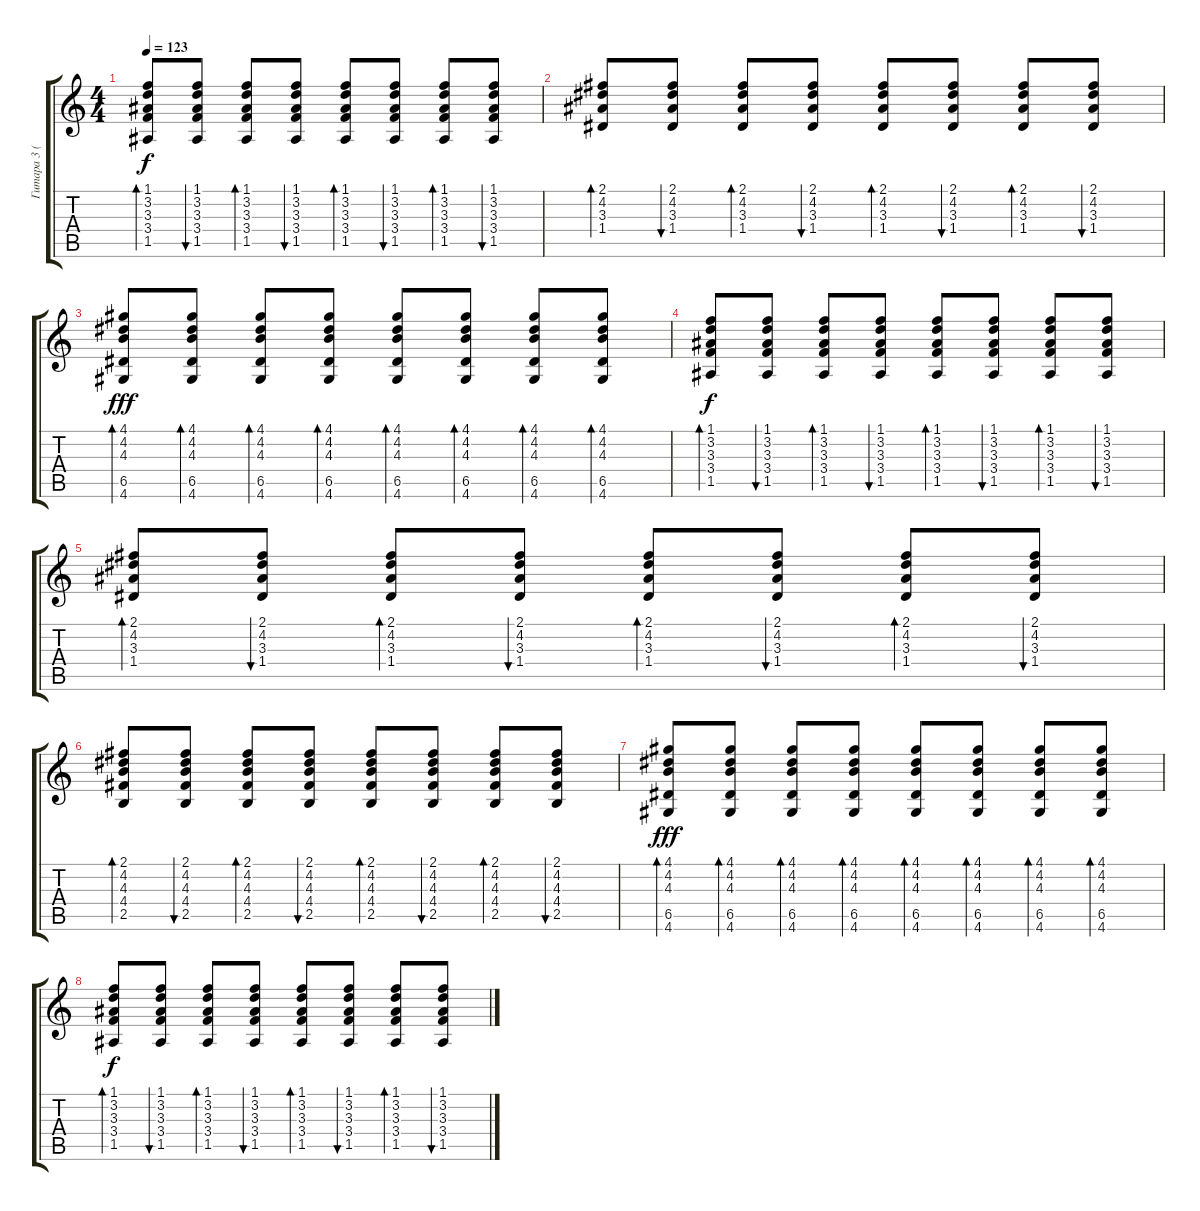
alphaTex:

\track ("Гитара 3 (ритм)" "Гитара 3 (") {instrument acousticguitarsteel}
\staff {score tabs}
\tuning (E4 B3 G3 D3 A2 E2) {hide}
\ts (4 4)
\tempo 123
\clef g2
\ks c
(1.1 3.2 3.3 3.4 1.5).8{bd 60 dy f} (1.1 3.2 3.3 3.4 1.5).8{bu 60} (1.1 3.2 3.3 3.4 1.5).8{bd 60} (1.1 3.2 3.3 3.4 1.5).8{bu 60} (1.1 3.2 3.3 3.4 1.5).8{bd 60} (1.1 3.2 3.3 3.4 1.5).8{bu 60} (1.1 3.2 3.3 3.4 1.5).8{bd 60} (1.1 3.2 3.3 3.4 1.5).8{bu 60} |
(2.1 4.2 3.3 1.4).8{bd 60} (2.1 4.2 3.3 1.4).8{bu 60} (2.1 4.2 3.3 1.4).8{bd 60} (2.1 4.2 3.3 1.4).8{bu 60} (2.1 4.2 3.3 1.4).8{bd 60} (2.1 4.2 3.3 1.4).8{bu 60} (2.1 4.2 3.3 1.4).8{bd 60} (2.1 4.2 3.3 1.4).8{bu 60} |
(4.1 4.2 4.3 6.5 4.6).8{bd 60 dy fff} (4.1 4.2 4.3 6.5 4.6).8{bd 60} (4.1 4.2 4.3 6.5 4.6).8{bd 60} (4.1 4.2 4.3 6.5 4.6).8{bd 60} (4.1 4.2 4.3 6.5 4.6).8{bd 60} (4.1 4.2 4.3 6.5 4.6).8{bd 60} (4.1 4.2 4.3 6.5 4.6).8{bd 60} (4.1 4.2 4.3 6.5 4.6).8{bd 60} |
(1.1 3.2 3.3 3.4 1.5).8{bd 60 dy f} (1.1 3.2 3.3 3.4 1.5).8{bu 60} (1.1 3.2 3.3 3.4 1.5).8{bd 60} (1.1 3.2 3.3 3.4 1.5).8{bu 60} (1.1 3.2 3.3 3.4 1.5).8{bd 60} (1.1 3.2 3.3 3.4 1.5).8{bu 60} (1.1 3.2 3.3 3.4 1.5).8{bd 60} (1.1 3.2 3.3 3.4 1.5).8{bu 60} |
(2.1 4.2 3.3 1.4).8{bd 60} (2.1 4.2 3.3 1.4).8{bu 60} (2.1 4.2 3.3 1.4).8{bd 60} (2.1 4.2 3.3 1.4).8{bu 60} (2.1 4.2 3.3 1.4).8{bd 60} (2.1 4.2 3.3 1.4).8{bu 60} (2.1 4.2 3.3 1.4).8{bd 60} (2.1 4.2 3.3 1.4).8{bu 60} |
(2.1 4.2 4.3 4.4 2.5).8{bd 60} (2.1 4.2 4.3 4.4 2.5).8{bu 60} (2.1 4.2 4.3 4.4 2.5).8{bd 60} (2.1 4.2 4.3 4.4 2.5).8{bu 60} (2.1 4.2 4.3 4.4 2.5).8{bd 60} (2.1 4.2 4.3 4.4 2.5).8{bu 60} (2.1 4.2 4.3 4.4 2.5).8{bd 60} (2.1 4.2 4.3 4.4 2.5).8{bu 60} |
(4.1 4.2 4.3 6.5 4.6).8{bd 60 dy fff} (4.1 4.2 4.3 6.5 4.6).8{bd 60} (4.1 4.2 4.3 6.5 4.6).8{bd 60} (4.1 4.2 4.3 6.5 4.6).8{bd 60} (4.1 4.2 4.3 6.5 4.6).8{bd 60} (4.1 4.2 4.3 6.5 4.6).8{bd 60} (4.1 4.2 4.3 6.5 4.6).8{bd 60} (4.1 4.2 4.3 6.5 4.6).8{bd 60} |
(1.1 3.2 3.3 3.4 1.5).8{bd 60 dy f} (1.1 3.2 3.3 3.4 1.5).8{bu 60} (1.1 3.2 3.3 3.4 1.5).8{bd 60} (1.1 3.2 3.3 3.4 1.5).8{bu 60} (1.1 3.2 3.3 3.4 1.5).8{bd 60} (1.1 3.2 3.3 3.4 1.5).8{bu 60} (1.1 3.2 3.3 3.4 1.5).8{bd 60} (1.1 3.2 3.3 3.4 1.5).8{bu 60}
